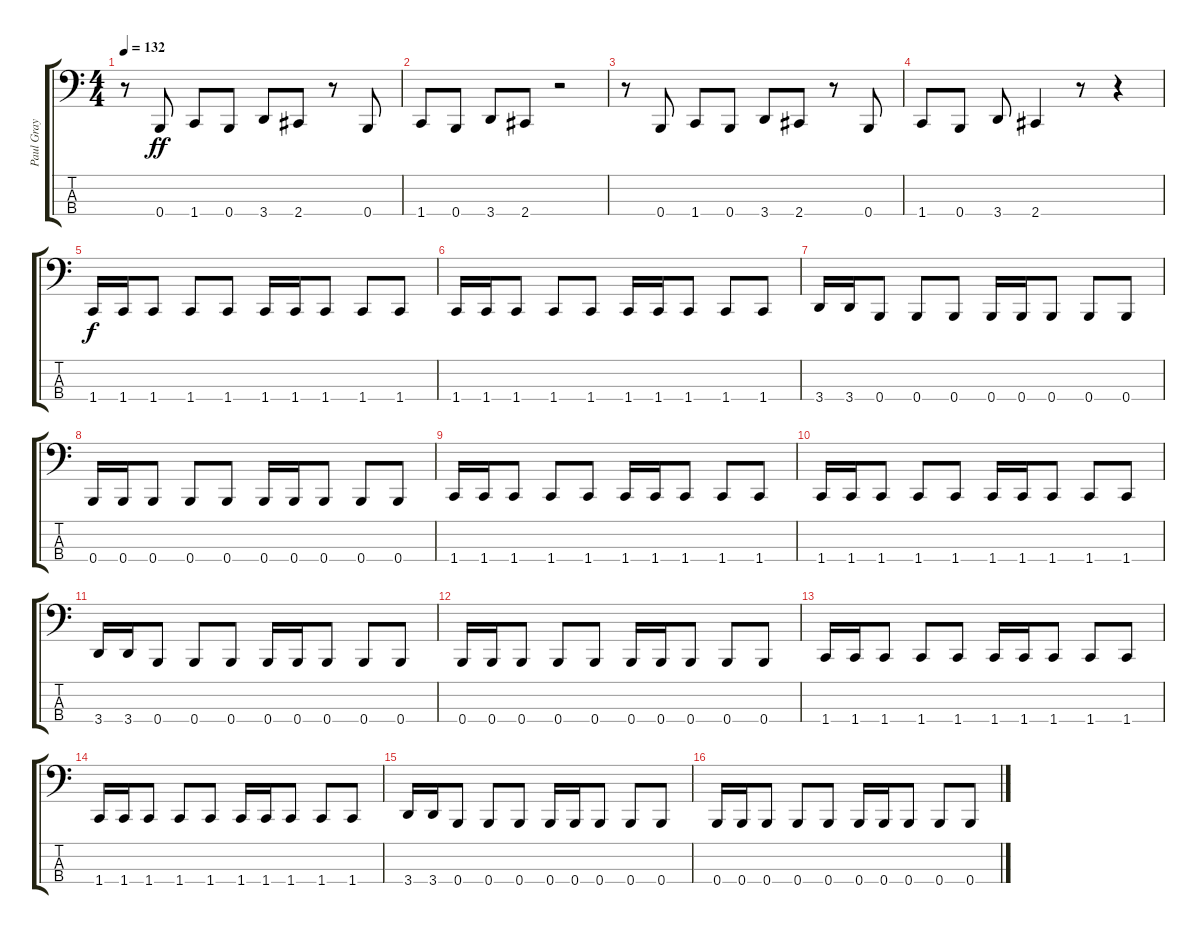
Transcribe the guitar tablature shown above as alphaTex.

\track ("Paul Gray" "Paul Gray") {instrument electricbassfinger}
\staff {score tabs}
\tuning (E2 B1 Gb1 B0) {hide}
\ts (4 4)
\tempo 132
\clef f4
\ks c
r.8{dy ff} 0.4.8 1.4.8 0.4.8 3.4.8 2.4.8 r.8 0.4.8 |
1.4.8 0.4.8 3.4.8 2.4.8 r.2 |
r.8 0.4.8 1.4.8 0.4.8 3.4.8 2.4.8 r.8 0.4.8 |
1.4.8 0.4.8 3.4.8 2.4.4 r.8 r.4 |
1.4.16{dy f} 1.4.16 1.4.8 1.4.8 1.4.8 1.4.16 1.4.16 1.4.8 1.4.8 1.4.8 |
1.4.16 1.4.16 1.4.8 1.4.8 1.4.8 1.4.16 1.4.16 1.4.8 1.4.8 1.4.8 |
3.4.16 3.4.16 0.4.8 0.4.8 0.4.8 0.4.16 0.4.16 0.4.8 0.4.8 0.4.8 |
0.4.16 0.4.16 0.4.8 0.4.8 0.4.8 0.4.16 0.4.16 0.4.8 0.4.8 0.4.8 |
1.4.16 1.4.16 1.4.8 1.4.8 1.4.8 1.4.16 1.4.16 1.4.8 1.4.8 1.4.8 |
1.4.16 1.4.16 1.4.8 1.4.8 1.4.8 1.4.16 1.4.16 1.4.8 1.4.8 1.4.8 |
3.4.16 3.4.16 0.4.8 0.4.8 0.4.8 0.4.16 0.4.16 0.4.8 0.4.8 0.4.8 |
0.4.16 0.4.16 0.4.8 0.4.8 0.4.8 0.4.16 0.4.16 0.4.8 0.4.8 0.4.8 |
1.4.16 1.4.16 1.4.8 1.4.8 1.4.8 1.4.16 1.4.16 1.4.8 1.4.8 1.4.8 |
1.4.16 1.4.16 1.4.8 1.4.8 1.4.8 1.4.16 1.4.16 1.4.8 1.4.8 1.4.8 |
3.4.16 3.4.16 0.4.8 0.4.8 0.4.8 0.4.16 0.4.16 0.4.8 0.4.8 0.4.8 |
0.4.16 0.4.16 0.4.8 0.4.8 0.4.8 0.4.16 0.4.16 0.4.8 0.4.8 0.4.8
